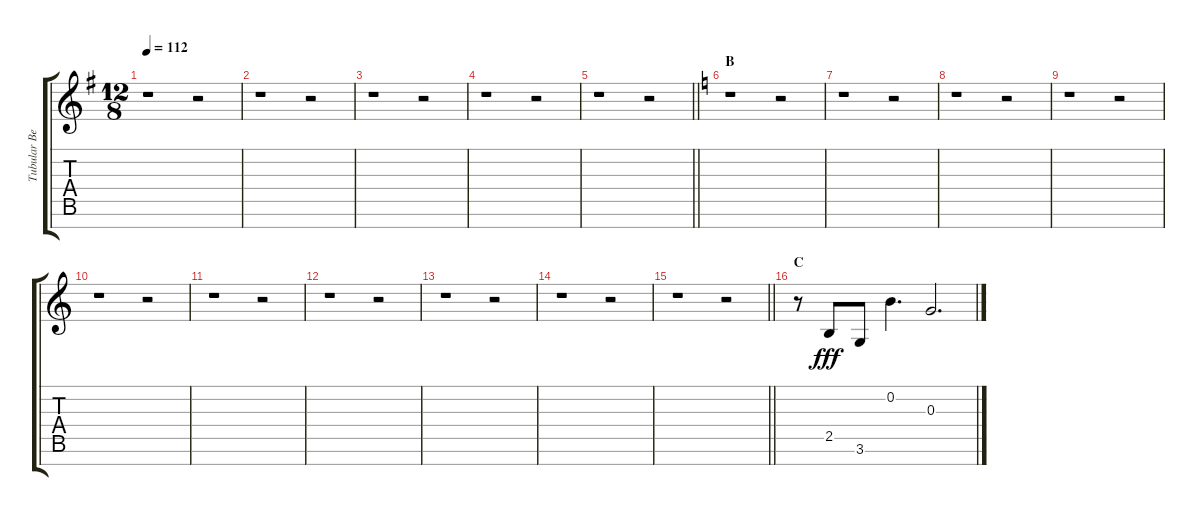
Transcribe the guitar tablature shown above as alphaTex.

\track ("Tubular Bells" "Tubular Be") {instrument tubularbells}
\staff {score tabs}
\tuning (E5 B4 G4 D4 A3 E3 B2) {hide}
\ts (12 8)
\tempo 112
\clef g2
\ks g
r.1{dy fff} r.2 |
r.1 r.2 |
r.1 r.2 |
r.1 r.2 |
\barLineRight lightlight
r.1 r.2 |
\section ("" "B")
\ks c
r.1 r.2 |
r.1 r.2 |
r.1 r.2 |
r.1 r.2 |
r.1 r.2 |
r.1 r.2 |
r.1 r.2 |
r.1 r.2 |
r.1 r.2 |
\barLineRight lightlight
r.1 r.2 |
\section ("" "C")
r.8 2.5.8 3.6.8 0.2.4{d} 0.3.2{d}
